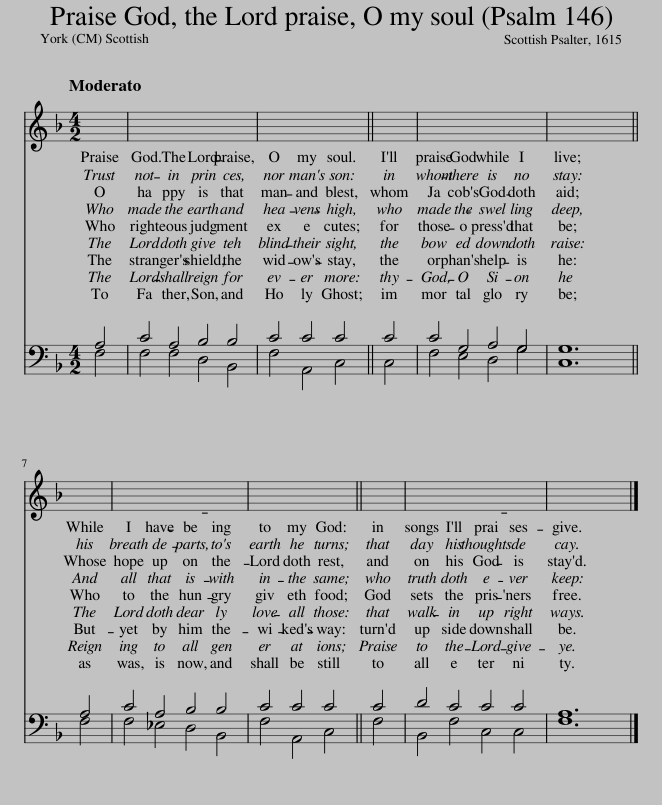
X:1
%%score 1 ( 2 3 )
L:1/8
Q:1/4=152
M:4/2
I:linebreak $
K:F
V:1 treble
V:2 bass
V:3 bass
V:1
 x4 | x4 x4 x4 x4 | x4 x4 x4 || x4 | x4 x4 x4 x4 | %5
 x12 ||$ x4 | x4 x4 x4 x4 | x4 x4 x4 || x4 | %10
 x4 x4 x4 x4 | x12 |] %12
V:2
 A,4 | C4 A,4 B,4 B,4 | C4 C4 C4 || C4 | C4 G,4 A,4 G,4 | %5
 G,12 ||$ A,4 | C4 A,4 B,4 B,4 | C4 C4 C4 || C4 | %10
 D4 C4 C4 C4 | A,12 |] %12
V:3
 F,4 | F,4 F,4 D,4 B,,4 | F,4 A,,4 C,4 || C,4 | F,4 E,4 D,4 G,4 | %5
 C,12 ||$ F,4 | F,4 _E,4 D,4 B,,4 | F,4 A,,4 C,4 || F,4 | %10
 B,,4 F,4 C,4 C,4 | F,12 |] %12
